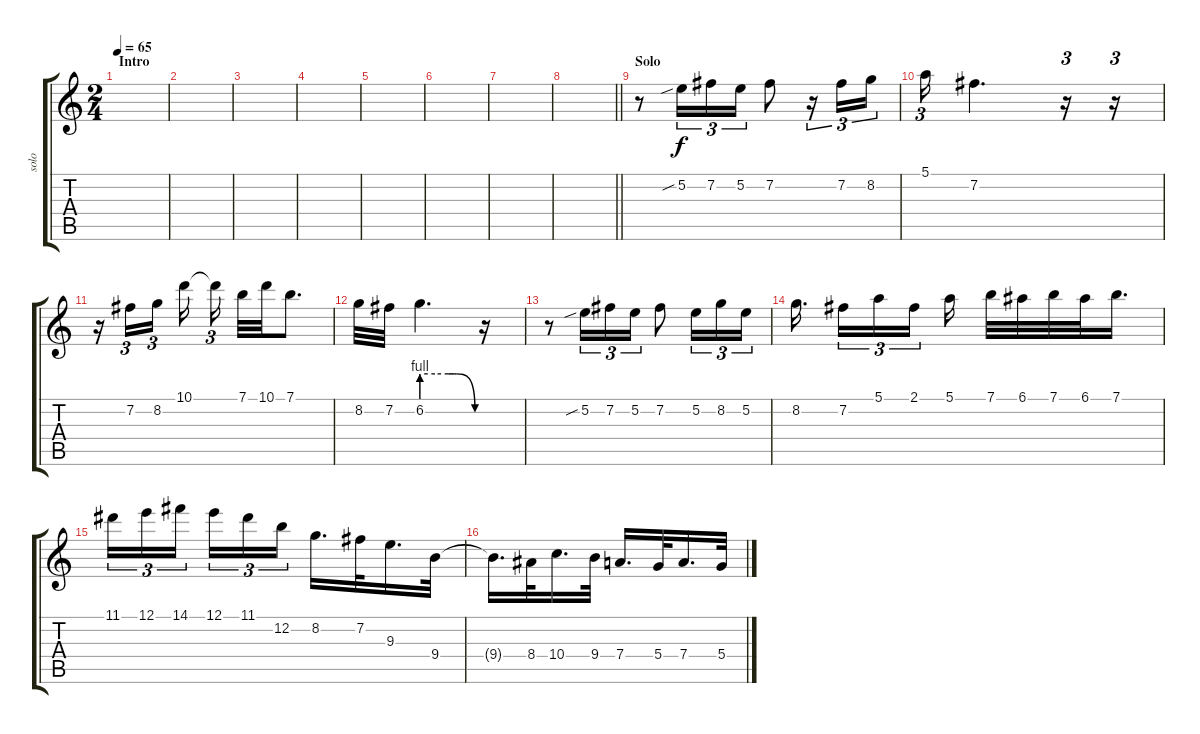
\track ("solo" "solo") {instrument electricguitarjazz}
\staff {score tabs}
\tuning (E4 B3 G3 D3 A2 E2) {hide}
\ts (2 4)
\section ("" "Intro")
\tempo 65
\clef g2
\ks c
|
|
|
|
|
|
|
\barLineRight lightlight
|
\section ("" "Solo")
r.8 5.2{sib}.16{tu (3 2)} 7.2.16{tu (3 2)} 5.2.16{tu (3 2) txt ""} 7.2.8 r.16{tu (3 2)} 7.2.16{tu (3 2)} 8.2.16{tu (3 2)} |
5.1.16{tu (3 2)} 7.2.4{d} r.16{tu (3 2)} r.16{tu (3 2)} |
r.16 7.2.16{tu (3 2)} 8.2.16{tu (3 2) beam splitsecondary} 10.1.16 10.1{t}.16{tu (3 2)} 7.1.32 10.1.32 7.1.8{d} |
8.2.32 7.2.32 6.2{be (custom 0 4 15 4 30 4 37 4 39 4 60 0)}.4{d} r.16 |
r.8 5.2{sib}.16{tu (3 2)} 7.2.16{tu (3 2)} 5.2.16{tu (3 2)} 7.2.8 5.2.16{tu (3 2)} 8.2.16{tu (3 2)} 5.2.16{tu (3 2)} |
8.2.16{d beam splitsecondary} 7.2.16{tu (3 2)} 5.1.16{tu (3 2)} 2.1.16{tu (3 2) beam splitsecondary} 5.1.16 7.1.32 6.1.32 7.1.32 6.1.32 7.1.16{d} |
11.1.16{tu (3 2)} 12.1.16{tu (3 2)} 14.1.16{tu (3 2) beam splitsecondary} 12.1.16{tu (3 2)} 11.1.16{tu (3 2)} 12.2.16{tu (3 2)} 8.2.16{d} 7.2.32 9.3.16{d} 9.4.32 |
9.4{t}.16{d} 8.4.32 10.4.16{d} 9.4.32 7.4.16{d} 5.4.32 7.4.16{d} 5.4.32
